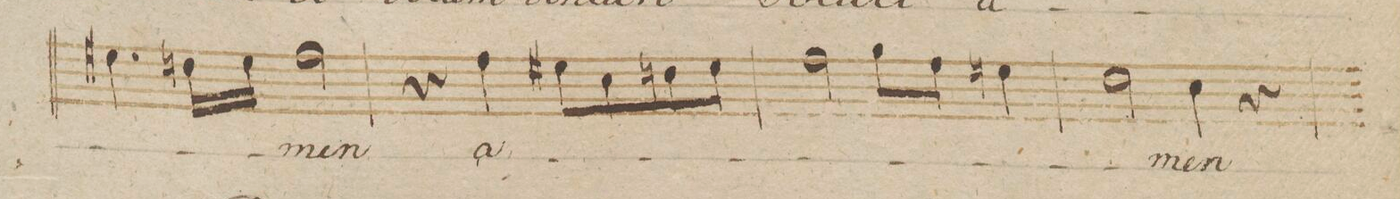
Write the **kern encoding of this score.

**kern	**text	**dynam
*I"Alto.	*	*
*clefC3	*	*
*k[b-]	*	*
*met(c)	*	*
*M4/4	*	*
4.f#X\	.	.
16en\LL	.	.
16f#\JJ	.	.
2g\	-men	.
=244	=244	=244
4r	.	.
4g\	a-	.
8f#X\L	.	.
8d\	.	.
8en\	.	.
8f#\J	.	.
=245	=245	=245
2g\	.	.
8a\L	.	.
8g\J	.	.
4fn\	.	.
=246	=246	=246
2e\	.	.
4d\	-men	.
4r	.	.
=247	=247	=247
*-	*-	*-
